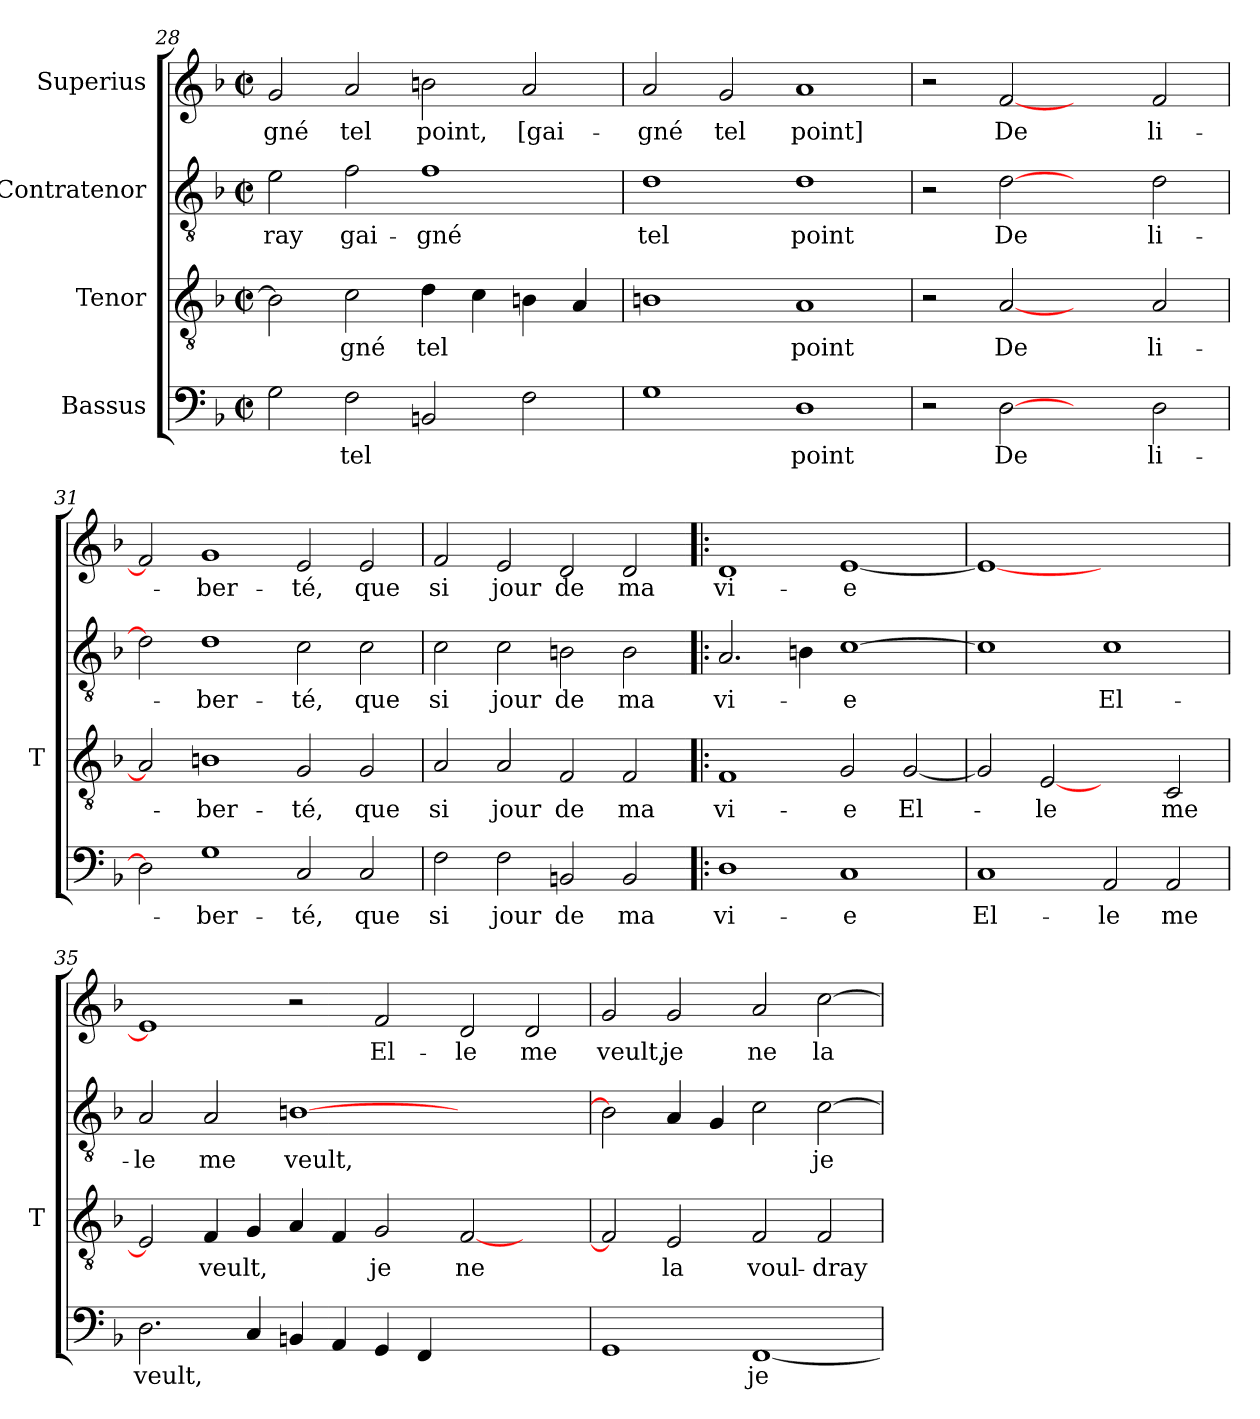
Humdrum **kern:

**kern	**text	**kern	**text	**kern	**text	**kern	**text
*part4	*part4	*part3	*part3	*part2	*part2	*part1	*part1
*staff4	*staff4	*staff3	*staff3	*staff2	*staff2	*staff1	*staff1
*I"Bassus	*	*I"Tenor	*	*I"Contratenor	*	*I"Superius	*
*	*	*I'T	*	*	*	*	*
*clefF4	*	*clefGv2	*	*clefGv2	*	*clefG2	*
*k[b-]	*	*k[b-]	*	*k[b-]	*	*k[b-]	*
*F:	*	*F:	*	*F:	*	*F:	*
*M2/2	*	*M2/2	*	*M2/2	*	*M2/2	*
*met(c|)	*	*met(c|)	*	*met(c|)	*	*met(c|)	*
=28	=28	=28	=28	=28	=28	=28	=28
2G	.	2Bn]	.	2e	-ray	2g	-gné
2F	-tel	2c	-gné	2f	gai-	2a	-tel
2BBn	.	4d	-tel	1f	-gné	2bn	-point,
.	.	4c	.	.	.	.	.
2F	.	4Bn	.	.	.	2a	[gai-
.	.	4A	.	.	.	.	.
=29	=29	=29	=29	=29	=29	=29	=29
1G	.	1Bn	.	1d	-tel	2a	-gné
.	.	.	.	.	.	2g	-tel
1D	-point	1A	-point	1d	-point	1a	-point]
=30	=30	=30	=30	=30	=30	=30	=30
2r	.	2r	.	2r	.	2r	.
[2D	-De	[2A	-De	[2d	-De	[2f	-De
2ryy	.	2ryy	.	2ryy	.	2ryy	.
2D	li-	2A	li-	2d	li-	2f	li-
!!LO:LB:g=z
=31	=31	=31	=31	=31	=31	=31	=31
2D]	.	2A]	.	2d]	.	2f]	.
1G	ber-	1Bn	ber-	1d	ber-	1g	ber-
2C	-té,	2G	-té,	2c	-té,	2e	-té,
2C	-que	2G	-que	2c	-que	2e	-que
=32	=32	=32	=32	=32	=32	=32	=32
2F	-si	2A	-si	2c	-si	2f	-si
2F	-jour	2A	-jour	2c	-jour	2e	-jour
2BBn	-de	2F	-de	2Bn	-de	2d	-de
2BB	-ma	2F	-ma	2B	-ma	2d	-ma
=33!|:	=33!|:	=33!|:	=33!|:	=33!|:	=33!|:	=33!|:	=33!|:
1D	vi-	1F	vi-	2.A	vi-	1d	vi-
.	.	.	.	4Bn	.	.	.
1C	-e	2G	-e	[1c	-e	[1e	-e
.	.	[2G	El-	.	.	.	.
=34	=34	=34	=34	=34	=34	=34	=34
1C	El-	2G]	.	1c]	.	1e_	.
.	.	[2E	-le	.	.	.	.
2AA	-le	2ryy	.	1c	El-	1ryy	.
2AA	-me	2C	-me	.	.	.	.
=35	=35	=35	=35	=35	=35	=35	=35
2.D	-veult,	2E]	.	2A	-le	1e]	.
.	.	4F	-veult,	2A	-me	.	.
4C	.	4G	.	.	.	.	.
4BBn	.	4A	.	[1Bn	-veult,	2r	.
4AA	.	4F	.	.	.	.	.
4GG	.	2G	-je	.	.	2f	El-
4FF	.	.	.	.	.	.	.
1ryy	.	[2F	-ne	1ryy	.	2d	-le
.	.	2ryy	.	.	.	2d	-me
!!LO:LB:g=z
=36	=36	=36	=36	=36	=36	=36	=36
1GG	.	2F]	.	2B]	.	2g	-veult,
.	.	2E	-la	4A	.	2g	-je
.	.	.	.	4G	.	.	.
[1FF	-je	2F	voul-	2c	.	2a	-ne
.	.	2F	-dray	[2c	-je	[2cc	-la
=	=	=	=	=	=	=	=
*-	*-	*-	*-	*-	*-	*-	*-
